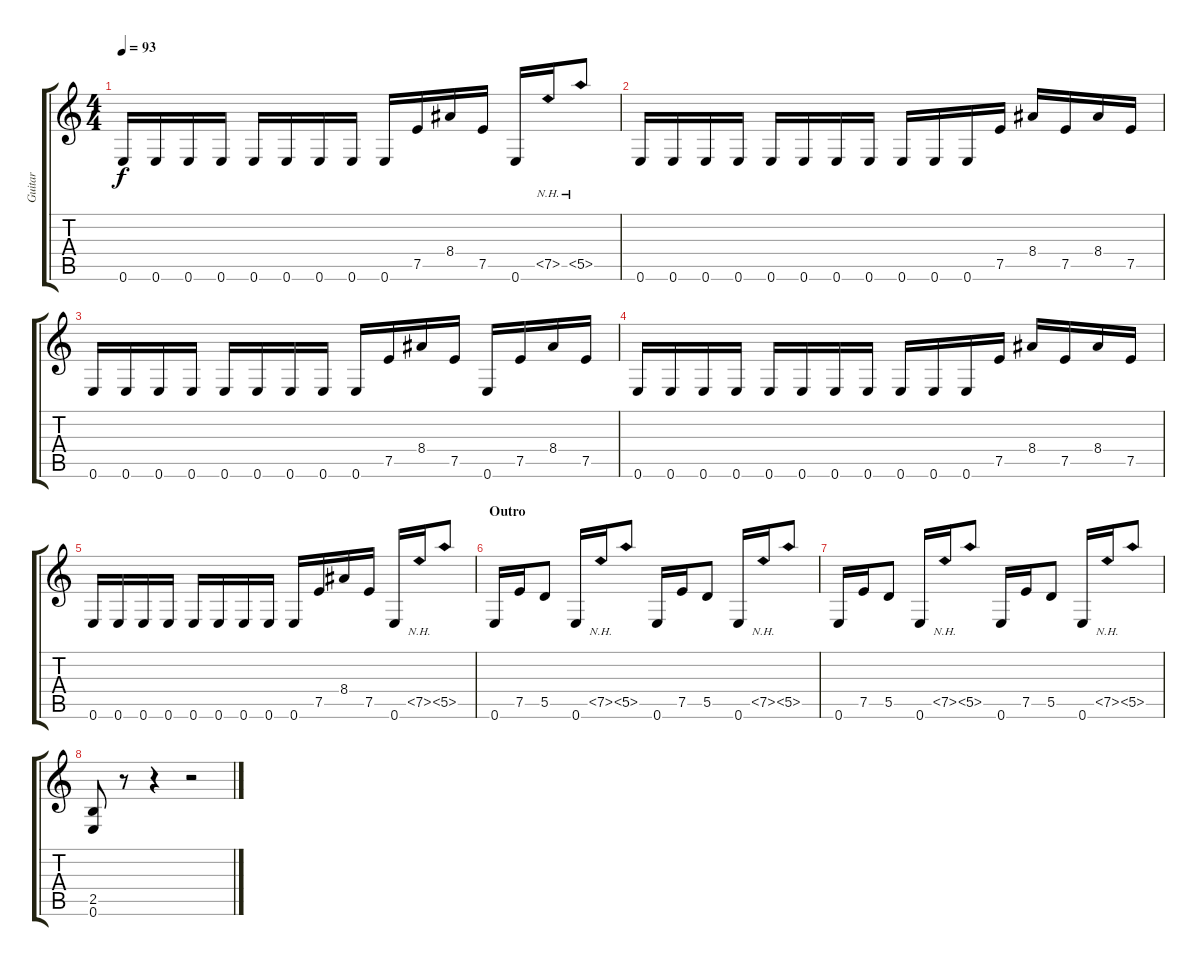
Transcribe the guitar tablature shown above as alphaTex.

\track ("Guitar" "Guitar") {instrument distortionguitar}
\staff {score tabs}
\tuning (E4 B3 G3 D3 A2 E2) {hide}
\ts (4 4)
\tempo 93
\clef g2
\ks c
0.6.16{dy f} 0.6.16 0.6.16 0.6.16 0.6.16 0.6.16 0.6.16 0.6.16 0.6.16 7.5.16 8.4.16 7.5.16 0.6.16 7.5{nh}.16 5.5{nh}.8 |
0.6.16 0.6.16 0.6.16 0.6.16 0.6.16 0.6.16 0.6.16 0.6.16 0.6.16 0.6.16 0.6.16 7.5.16 8.4.16 7.5.16 8.4.16 7.5.16 |
0.6.16 0.6.16 0.6.16 0.6.16 0.6.16 0.6.16 0.6.16 0.6.16 0.6.16 7.5.16 8.4.16 7.5.16 0.6.16 7.5.16 8.4.16 7.5.16 |
0.6.16 0.6.16 0.6.16 0.6.16 0.6.16 0.6.16 0.6.16 0.6.16 0.6.16 0.6.16 0.6.16 7.5.16 8.4.16 7.5.16 8.4.16 7.5.16 |
0.6.16 0.6.16 0.6.16 0.6.16 0.6.16 0.6.16 0.6.16 0.6.16 0.6.16 7.5.16 8.4.16 7.5.16 0.6.16 7.5{nh}.16 5.5{nh}.8 |
\section ("" "Outro")
0.6.16 7.5.16 5.5.8 0.6.16 7.5{nh}.16 5.5{nh}.8 0.6.16 7.5.16 5.5.8 0.6.16 7.5{nh}.16 5.5{nh}.8 |
0.6.16 7.5.16 5.5.8 0.6.16 7.5{nh}.16 5.5{nh}.8 0.6.16 7.5.16 5.5.8 0.6.16 7.5{nh}.16 5.5{nh}.8 |
(2.5 0.6).8 r.8 r.4 r.2
